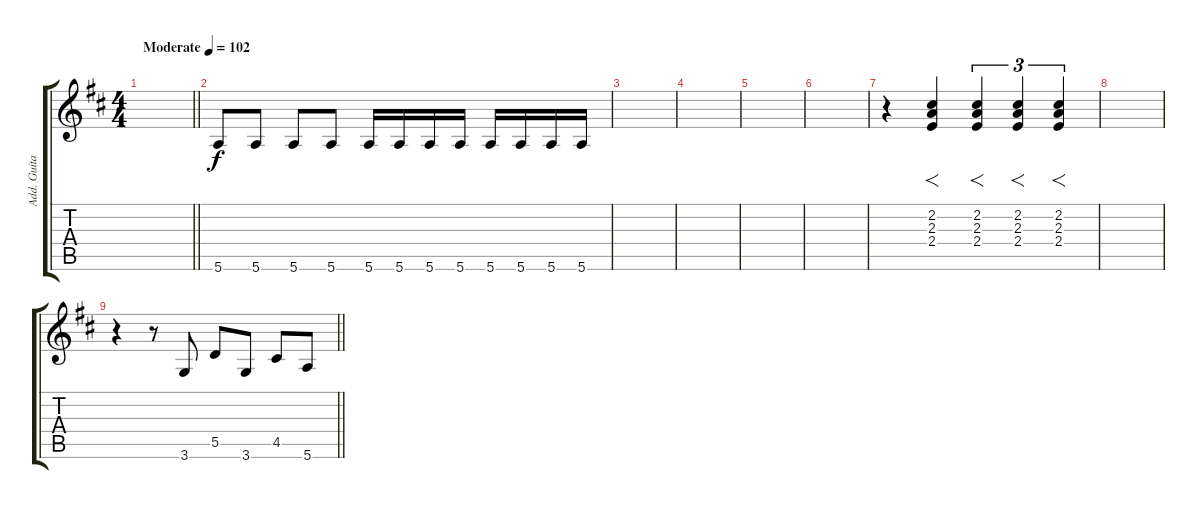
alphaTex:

\track ("Add. Guitar" "Add. Guita") {instrument distortionguitar}
\staff {score tabs}
\tuning (E4 B3 G3 D3 A2 E2) {hide}
\ts (4 4)
\tempo (102 "Moderate")
\clef g2
\barLineRight lightlight
\ks d
|
5.6.8 5.6.8 5.6.8 5.6.8 5.6.16 5.6.16 5.6.16 5.6.16 5.6.16 5.6.16 5.6.16 5.6.16 |
|
|
|
|
r.4 (2.2 2.3 2.4).4{f} (2.2 2.3 2.4).4{f tu (3 2)} (2.2 2.3 2.4).4{f tu (3 2)} (2.2 2.3 2.4).4{f tu (3 2)} |
|
\barLineRight lightlight
r.4 r.8 3.6.8 5.5.8 3.6.8 4.5.8 5.6.8
